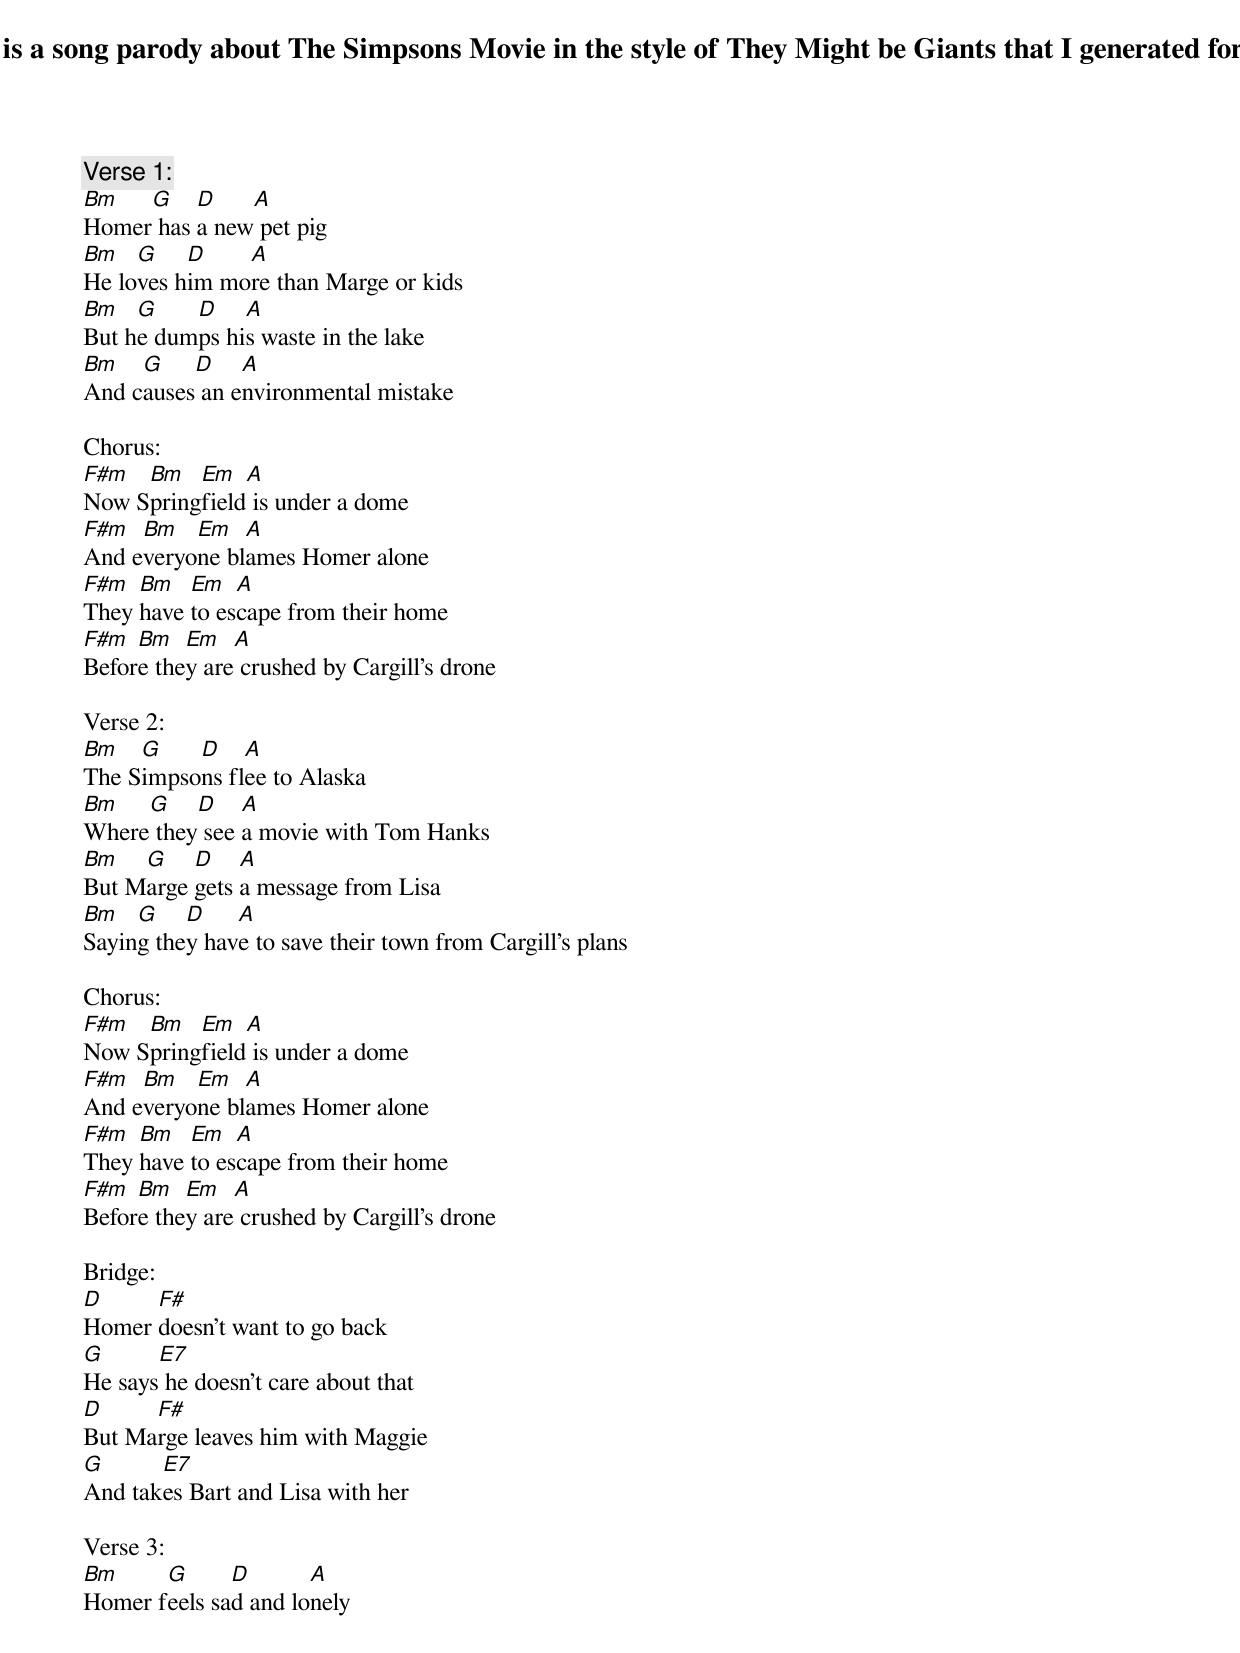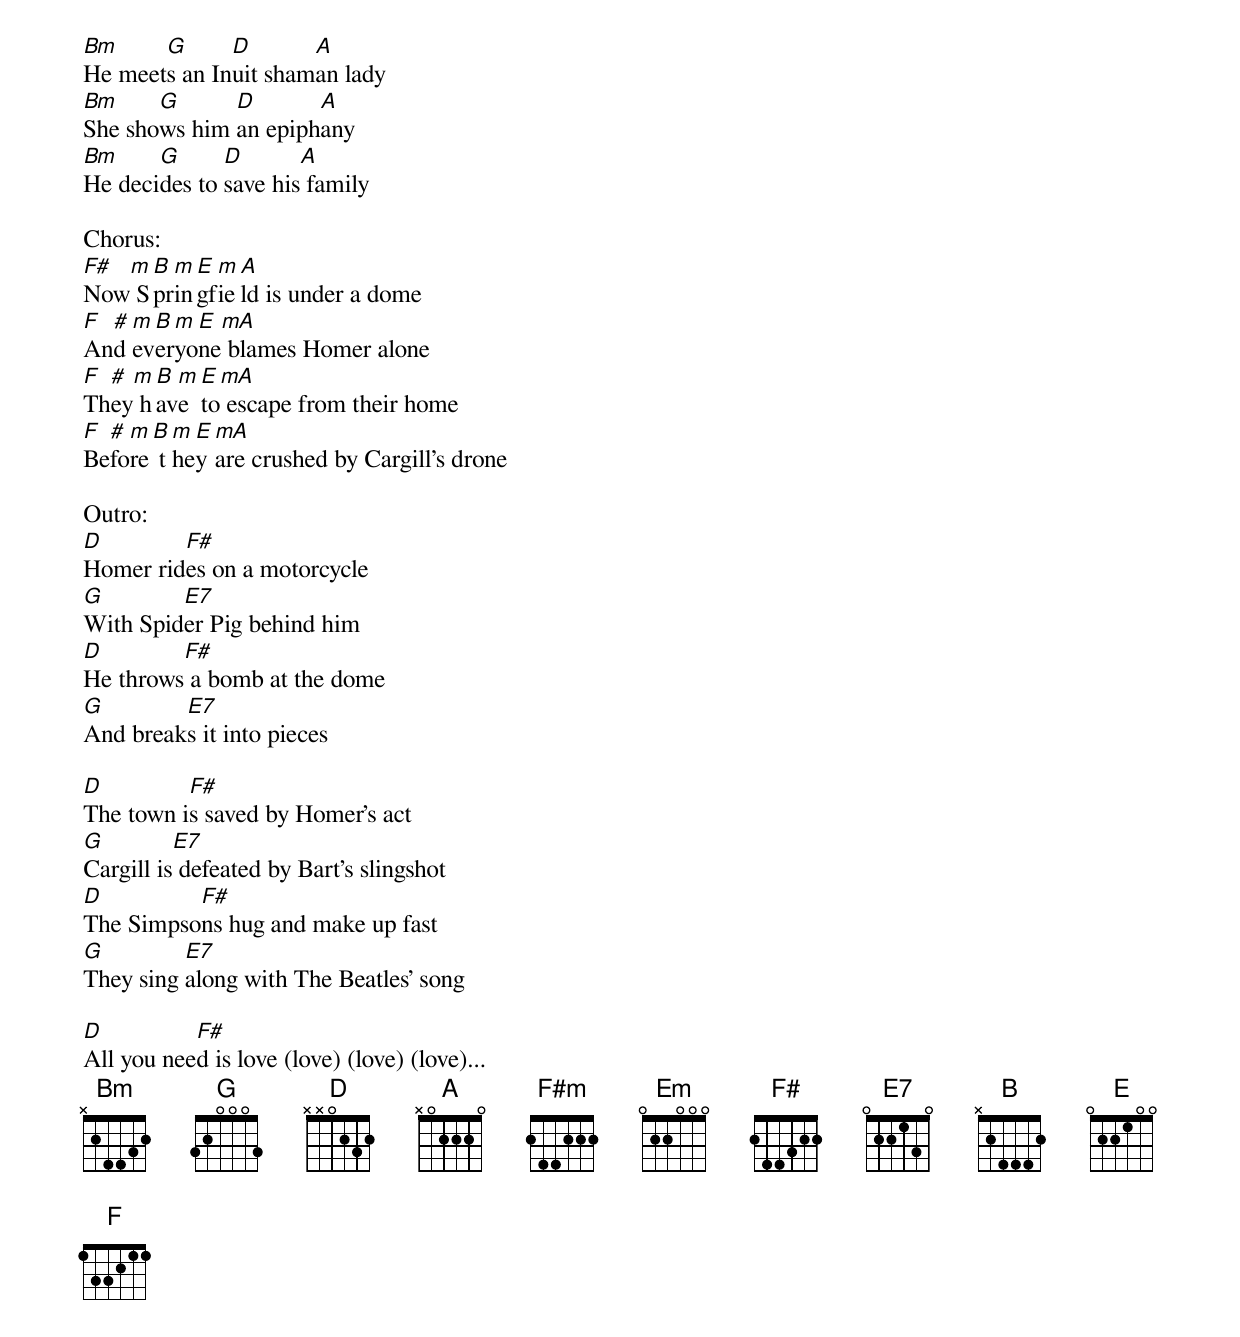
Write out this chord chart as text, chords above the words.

Here is a song parody about The Simpsons Movie in the style of They Might be Giants that I generated for you:

Verse 1:
Bm   G    D    A
Homer has a new pet pig
Bm   G    D    A
He loves him more than Marge or kids
Bm   G    D    A
But he dumps his waste in the lake
Bm   G    D    A
And causes an environmental mistake

Chorus:
F#m  Bm   Em   A
Now Springfield is under a dome
F#m  Bm   Em   A
And everyone blames Homer alone
F#m  Bm   Em   A
They have to escape from their home
F#m  Bm   Em   A
Before they are crushed by Cargill's drone

Verse 2:
Bm   G    D    A
The Simpsons flee to Alaska
Bm   G    D    A
Where they see a movie with Tom Hanks
Bm   G    D    A
But Marge gets a message from Lisa
Bm   G    D    A
Saying they have to save their town from Cargill's plans

Chorus:
F#m  Bm   Em   A
Now Springfield is under a dome
F#m  Bm   Em   A
And everyone blames Homer alone
F#m  Bm   Em   A
They have to escape from their home
F#m  Bm   Em   A
Before they are crushed by Cargill's drone

Bridge:
D     F#
Homer doesn't want to go back
G      E7
He says he doesn't care about that
D     F#
But Marge leaves him with Maggie
G      E7
And takes Bart and Lisa with her

Verse 3:
Bm     G      D       A
Homer feels sad and lonely
Bm     G      D       A
He meets an Inuit shaman lady
Bm     G      D       A
She shows him an epiphany
Bm     G      D       A
He decides to save his family

Chorus:
F# m B m E m A
Now Springfield is under a dome
F # m B m E mA
And everyone blames Homer alone
F # m B m E mA
They have to escape from their home
F # m B m E mA
Before they are crushed by Cargill's drone

Outro:
D        F#
Homer rides on a motorcycle
G        E7
With Spider Pig behind him
D        F#
He throws a bomb at the dome
G        E7
And breaks it into pieces

D         F#
The town is saved by Homer's act
G         E7
Cargill is defeated by Bart's slingshot
D         F#
The Simpsons hug and make up fast
G         E7
They sing along with The Beatles' song

D          F#
All you need is love (love) (love) (love)...
